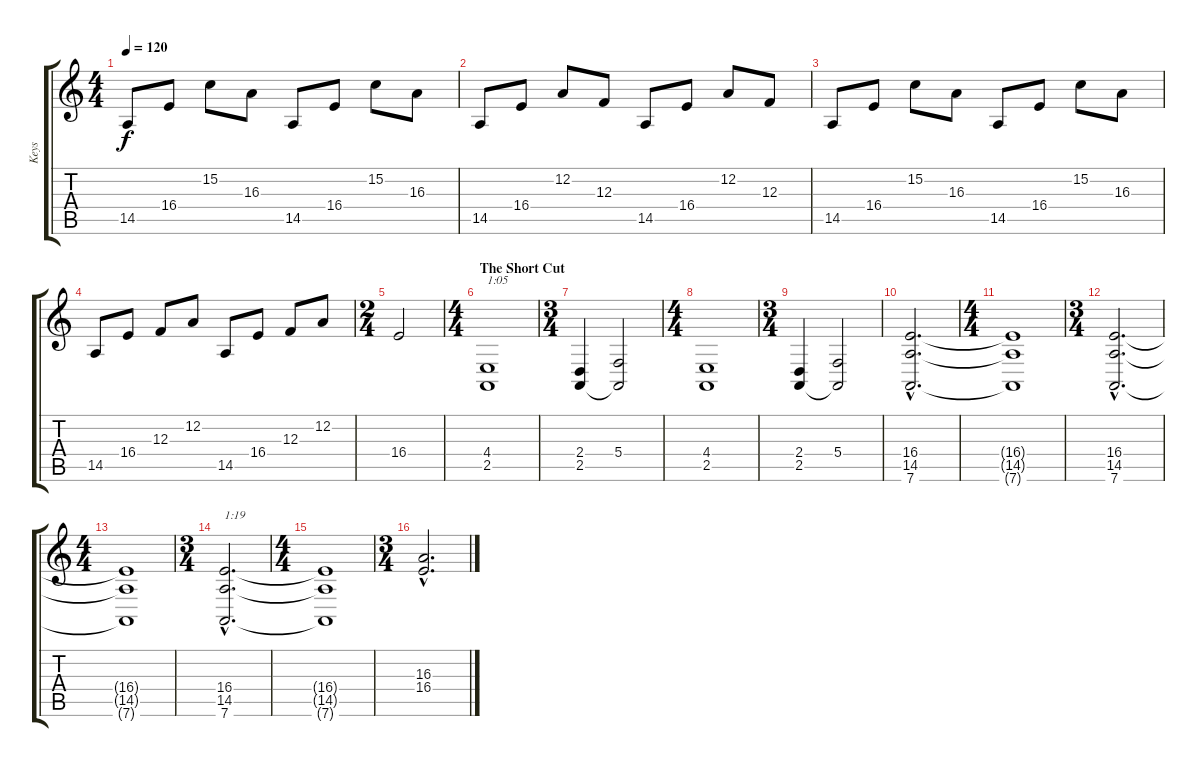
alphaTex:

\track ("Keys" "Keys") {instrument choiraahs}
\staff {score tabs}
\tuning (D4 A3 F3 C3 G2 D2) {hide}
\ts (4 4)
\tempo 120
\clef g2
\ks c
14.5.8{dy f} 16.4.8 15.2.8 16.3.8 14.5.8 16.4.8 15.2.8 16.3.8 |
14.5.8 16.4.8 12.2.8 12.3.8 14.5.8 16.4.8 12.2.8 12.3.8 |
14.5.8 16.4.8 15.2.8 16.3.8 14.5.8 16.4.8 15.2.8 16.3.8 |
14.5.8 16.4.8 12.3.8 12.2.8 14.5.8 16.4.8 12.3.8 12.2.8 |
\ts (2 4)
16.4.2 |
\ts (4 4)
\section ("" "The Short Cut")
(4.4 2.5).1{txt "1:05"} |
\ts (3 4)
(2.4 2.5).4 (5.4 2.5{t}).2 |
\ts (4 4)
(4.4 2.5).1 |
\ts (3 4)
(2.4 2.5).4 (5.4 2.5{t}).2 |
(16.4{hac} 14.5{hac} 7.6{hac}).2{d} |
\ts (4 4)
(16.4{t} 14.5{t} 7.6{t}).1 |
\ts (3 4)
(16.4{hac} 14.5{hac} 7.6{hac}).2{d} |
\ts (4 4)
(16.4{t} 14.5{t} 7.6{t}).1 |
\ts (3 4)
(16.4{hac} 14.5{hac} 7.6{hac}).2{d txt "1:19"} |
\ts (4 4)
(16.4{t} 14.5{t} 7.6{t}).1 |
\ts (3 4)
(16.3{hac} 16.4{hac}).2{d}
